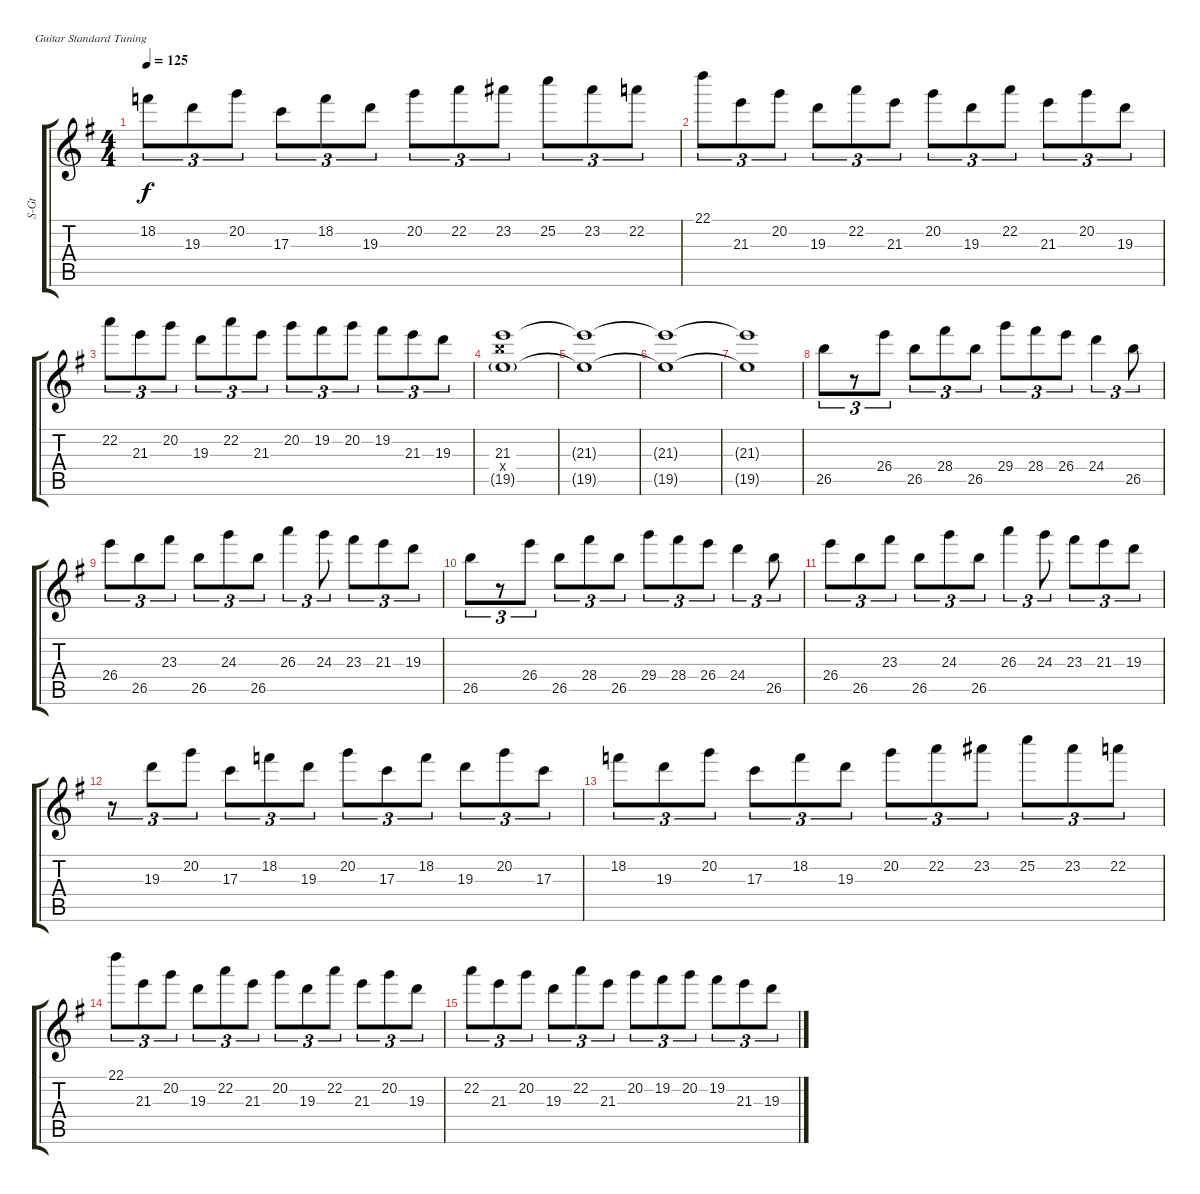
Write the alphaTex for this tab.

\defaultSystemsLayout 4
\bracketExtendMode groupsimilarinstruments
\otherSystemsTrackNameOrientation horizontal
\track ("Lead string 02" "S-Gt") {instrument acousticguitarsteel}
\staff {score tabs}
\tuning (E4 B3 G3 D3 A2 E2)
\ts (4 4)
\tempo 125
\clef g2
\ks g
18.2{acc forcenatural}.8{tu (3 2) dy f beam Down} 19.3{acc forcenatural}.8{tu (3 2) beam Down} 20.2{acc forcenatural}.8{tu (3 2) beam Down} 17.3{acc forcenatural}.8{tu (3 2) beam Down} 18.2{acc forcenatural}.8{tu (3 2) beam Down} 19.3{acc forcenatural}.8{tu (3 2) beam Down} 20.2{acc forcenatural}.8{tu (3 2) beam Down} 22.2{acc forcenatural}.8{tu (3 2) beam Down} 23.2{acc #}.8{tu (3 2) beam Down} 25.2{acc forcenatural}.8{tu (3 2) beam Down} 23.2{acc #}.8{tu (3 2) beam Down} 22.2{acc forcenatural}.8{tu (3 2) beam Down} |
22.1{acc forcenatural}.8{tu (3 2) beam Down} 21.3{acc forcenatural}.8{tu (3 2) beam Down} 20.2{acc forcenatural}.8{tu (3 2) beam Down} 19.3{acc forcenatural}.8{tu (3 2) beam Down} 22.2{acc forcenatural}.8{tu (3 2) beam Down} 21.3{acc forcenatural}.8{tu (3 2) beam Down} 20.2{acc forcenatural}.8{tu (3 2) beam Down} 19.3{acc forcenatural}.8{tu (3 2) beam Down} 22.2{acc forcenatural}.8{tu (3 2) beam Down} 21.3{acc forcenatural}.8{tu (3 2) beam Down} 20.2{acc forcenatural}.8{tu (3 2) beam Down} 19.3{acc forcenatural}.8{tu (3 2) beam Down} |
22.2{acc forcenatural}.8{tu (3 2) beam Down} 21.3{acc forcenatural}.8{tu (3 2) beam Down} 20.2{acc forcenatural}.8{tu (3 2) beam Down} 19.3{acc forcenatural}.8{tu (3 2) beam Down} 22.2{acc forcenatural}.8{tu (3 2) beam Down} 21.3{acc forcenatural}.8{tu (3 2) beam Down} 20.2{acc forcenatural}.8{tu (3 2) beam Down} 19.2{acc #}.8{tu (3 2) beam Down} 20.2{acc forcenatural}.8{tu (3 2) beam Down} 19.2{acc #}.8{tu (3 2) beam Down} 21.3{acc forcenatural}.8{tu (3 2) beam Down} 19.3{acc forcenatural}.8{tu (3 2) beam Down} |
(21.3{acc forcenatural} 19.5{g acc forcenatural} 21.4{x acc forcenatural}).1{beam Down} |
(19.5{t acc forcenatural} 21.3{t acc forcenatural}).1{beam Down} |
(19.5{t acc forcenatural} 21.3{t acc forcenatural}).1{beam Down} |
(19.5{t acc forcenatural} 21.3{t acc forcenatural}).1{beam Down} |
26.5{acc forcenatural}.8{tu (3 2) beam Down} r.8{tu (3 2) beam Down} 26.4{acc forcenatural}.8{tu (3 2) beam Down} 26.5{acc forcenatural}.8{tu (3 2) beam Down} 28.4{acc #}.8{tu (3 2) beam Down} 26.5{acc forcenatural}.8{tu (3 2) beam Down} 29.4{acc forcenatural}.8{tu (3 2) beam Down} 28.4{acc #}.8{tu (3 2) beam Down} 26.4{acc forcenatural}.8{tu (3 2) beam Down} 24.4{acc forcenatural}.4{tu (3 2) beam Down} 26.5{acc forcenatural}.8{tu (3 2) beam Down} |
26.4{acc forcenatural}.8{tu (3 2) beam Down} 26.5{acc forcenatural}.8{tu (3 2) beam Down} 23.3{acc #}.8{tu (3 2) beam Down} 26.5{acc forcenatural}.8{tu (3 2) beam Down} 24.3{acc forcenatural}.8{tu (3 2) beam Down} 26.5{acc forcenatural}.8{tu (3 2) beam Down} 26.3{acc forcenatural}.4{tu (3 2) beam Down} 24.3{acc forcenatural}.8{tu (3 2) beam Down} 23.3{acc #}.8{tu (3 2) beam Down} 21.3{acc forcenatural}.8{tu (3 2) beam Down} 19.3{acc forcenatural}.8{tu (3 2) beam Down} |
26.5{acc forcenatural}.8{tu (3 2) beam Down} r.8{tu (3 2) beam Down} 26.4{acc forcenatural}.8{tu (3 2) beam Down} 26.5{acc forcenatural}.8{tu (3 2) beam Down} 28.4{acc #}.8{tu (3 2) beam Down} 26.5{acc forcenatural}.8{tu (3 2) beam Down} 29.4{acc forcenatural}.8{tu (3 2) beam Down} 28.4{acc #}.8{tu (3 2) beam Down} 26.4{acc forcenatural}.8{tu (3 2) beam Down} 24.4{acc forcenatural}.4{tu (3 2) beam Down} 26.5{acc forcenatural}.8{tu (3 2) beam Down} |
26.4{acc forcenatural}.8{tu (3 2) beam Down} 26.5{acc forcenatural}.8{tu (3 2) beam Down} 23.3{acc #}.8{tu (3 2) beam Down} 26.5{acc forcenatural}.8{tu (3 2) beam Down} 24.3{acc forcenatural}.8{tu (3 2) beam Down} 26.5{acc forcenatural}.8{tu (3 2) beam Down} 26.3{acc forcenatural}.4{tu (3 2) beam Down} 24.3{acc forcenatural}.8{tu (3 2) beam Down} 23.3{acc #}.8{tu (3 2) beam Down} 21.3{acc forcenatural}.8{tu (3 2) beam Down} 19.3{acc forcenatural}.8{tu (3 2) beam Down} |
r.8{tu (3 2) beam Down} 19.3{acc forcenatural}.8{tu (3 2) beam Down} 20.2{acc forcenatural}.8{tu (3 2) beam Down} 17.3{acc forcenatural}.8{tu (3 2) beam Down} 18.2{acc forcenatural}.8{tu (3 2) beam Down} 19.3{acc forcenatural}.8{tu (3 2) beam Down} 20.2{acc forcenatural}.8{tu (3 2) beam Down} 17.3{acc forcenatural}.8{tu (3 2) beam Down} 18.2{acc forcenatural}.8{tu (3 2) beam Down} 19.3{acc forcenatural}.8{tu (3 2) beam Down} 20.2{acc forcenatural}.8{tu (3 2) beam Down} 17.3{acc forcenatural}.8{tu (3 2) beam Down} |
18.2{acc forcenatural}.8{tu (3 2) beam Down} 19.3{acc forcenatural}.8{tu (3 2) beam Down} 20.2{acc forcenatural}.8{tu (3 2) beam Down} 17.3{acc forcenatural}.8{tu (3 2) beam Down} 18.2{acc forcenatural}.8{tu (3 2) beam Down} 19.3{acc forcenatural}.8{tu (3 2) beam Down} 20.2{acc forcenatural}.8{tu (3 2) beam Down} 22.2{acc forcenatural}.8{tu (3 2) beam Down} 23.2{acc #}.8{tu (3 2) beam Down} 25.2{acc forcenatural}.8{tu (3 2) beam Down} 23.2{acc #}.8{tu (3 2) beam Down} 22.2{acc forcenatural}.8{tu (3 2) beam Down} |
22.1{acc forcenatural}.8{tu (3 2) beam Down} 21.3{acc forcenatural}.8{tu (3 2) beam Down} 20.2{acc forcenatural}.8{tu (3 2) beam Down} 19.3{acc forcenatural}.8{tu (3 2) beam Down} 22.2{acc forcenatural}.8{tu (3 2) beam Down} 21.3{acc forcenatural}.8{tu (3 2) beam Down} 20.2{acc forcenatural}.8{tu (3 2) beam Down} 19.3{acc forcenatural}.8{tu (3 2) beam Down} 22.2{acc forcenatural}.8{tu (3 2) beam Down} 21.3{acc forcenatural}.8{tu (3 2) beam Down} 20.2{acc forcenatural}.8{tu (3 2) beam Down} 19.3{acc forcenatural}.8{tu (3 2) beam Down} |
22.2{acc forcenatural}.8{tu (3 2) beam Down} 21.3{acc forcenatural}.8{tu (3 2) beam Down} 20.2{acc forcenatural}.8{tu (3 2) beam Down} 19.3{acc forcenatural}.8{tu (3 2) beam Down} 22.2{acc forcenatural}.8{tu (3 2) beam Down} 21.3{acc forcenatural}.8{tu (3 2) beam Down} 20.2{acc forcenatural}.8{tu (3 2) beam Down} 19.2{acc #}.8{tu (3 2) beam Down} 20.2{acc forcenatural}.8{tu (3 2) beam Down} 19.2{acc #}.8{tu (3 2) beam Down} 21.3{acc forcenatural}.8{tu (3 2) beam Down} 19.3{acc forcenatural}.8{tu (3 2) beam Down}
